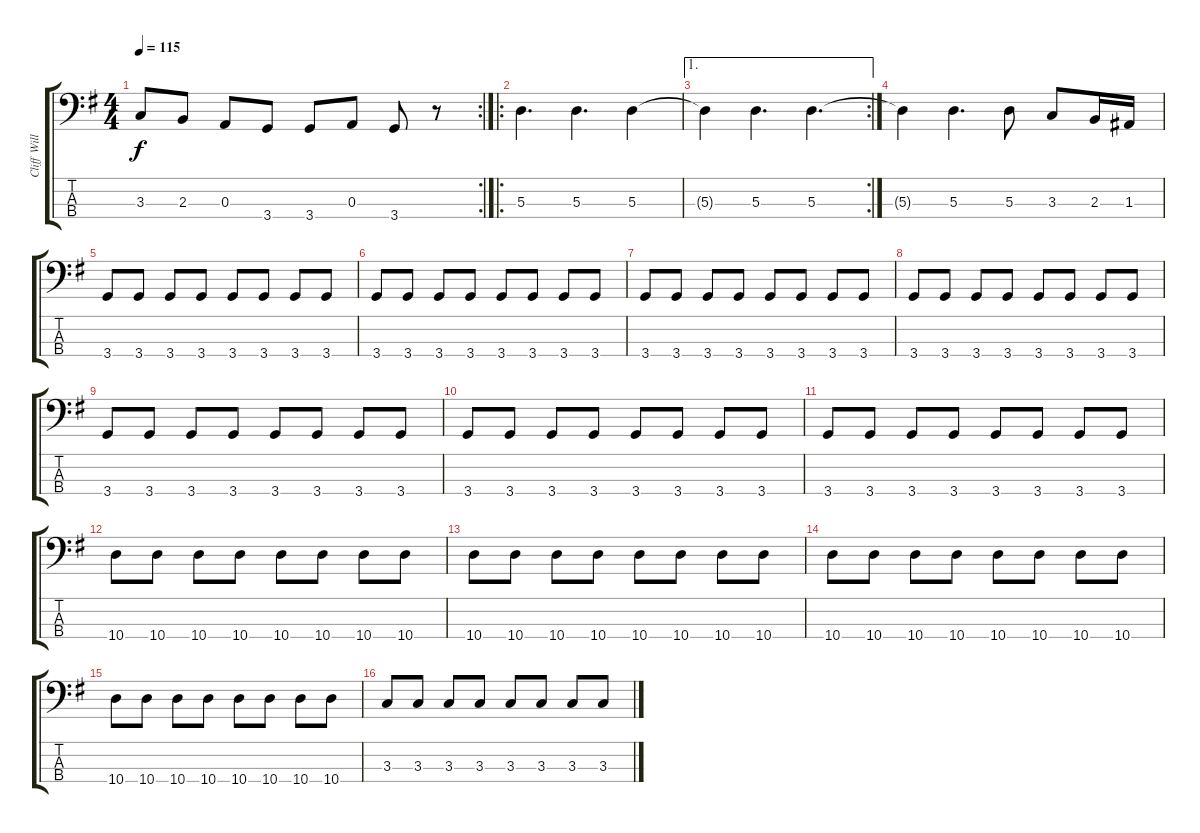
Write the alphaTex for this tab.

\track ("Cliff Williams" "Cliff Will") {instrument electricbasspick}
\staff {score tabs}
\tuning (G2 D2 A1 E1) {hide}
\rc 2
\ts (4 4)
\tempo 115
\clef f4
\ks g
3.3{t}.8{dy f} 2.3.8 0.3.8 3.4.8 3.4.8 0.3.8 3.4.8 r.8 |
\ro
5.3.4{d} 5.3.4{d} 5.3.4 |
\ae 1
\rc 2
5.3{t}.4 5.3.4{d} 5.3.4{d} |
5.3{t}.4 5.3.4{d} 5.3.8 3.3.8 2.3.16 1.3.16 |
3.4.8 3.4.8 3.4.8 3.4.8 3.4.8 3.4.8 3.4.8 3.4.8 |
3.4.8 3.4.8 3.4.8 3.4.8 3.4.8 3.4.8 3.4.8 3.4.8 |
3.4.8 3.4.8 3.4.8 3.4.8 3.4.8 3.4.8 3.4.8 3.4.8 |
3.4.8 3.4.8 3.4.8 3.4.8 3.4.8 3.4.8 3.4.8 3.4.8 |
3.4.8 3.4.8 3.4.8 3.4.8 3.4.8 3.4.8 3.4.8 3.4.8 |
3.4.8 3.4.8 3.4.8 3.4.8 3.4.8 3.4.8 3.4.8 3.4.8 |
3.4.8 3.4.8 3.4.8 3.4.8 3.4.8 3.4.8 3.4.8 3.4.8 |
10.4.8 10.4.8 10.4.8 10.4.8 10.4.8 10.4.8 10.4.8 10.4.8 |
10.4.8 10.4.8 10.4.8 10.4.8 10.4.8 10.4.8 10.4.8 10.4.8 |
10.4.8 10.4.8 10.4.8 10.4.8 10.4.8 10.4.8 10.4.8 10.4.8 |
10.4.8 10.4.8 10.4.8 10.4.8 10.4.8 10.4.8 10.4.8 10.4.8 |
3.3.8 3.3.8 3.3.8 3.3.8 3.3.8 3.3.8 3.3.8 3.3.8
